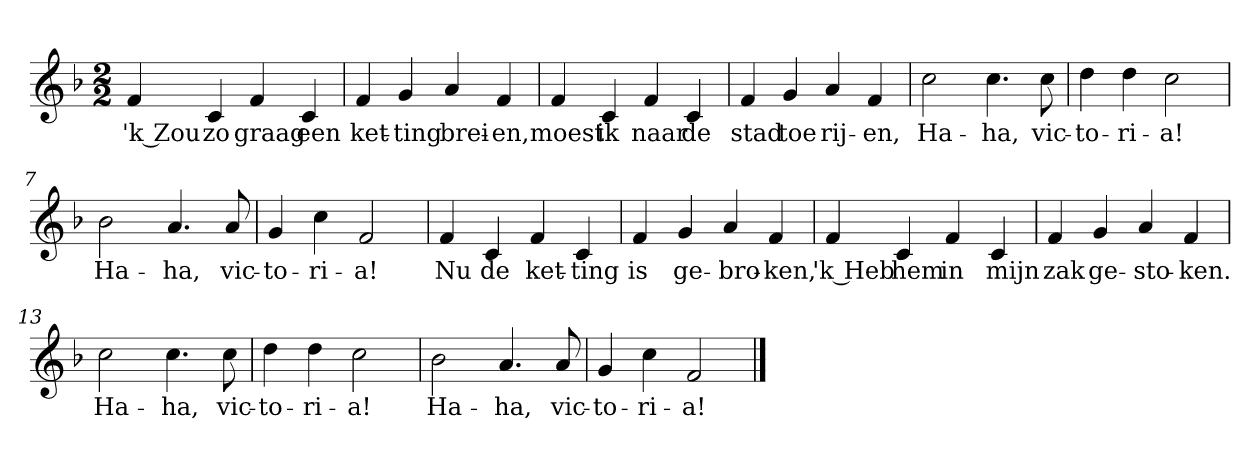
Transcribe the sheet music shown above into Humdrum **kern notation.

**kern	**text
*part1	*part1
*staff1	*staff1
*clefG2	*
*k[b-]	*
*F:	*
*M2/2	*
*MM120	*
=1	=1
4f	'k Zou
4c	zo
4f	graag
4c	een
=2	=2
4f	ket-
4g	-ting
4a	brei-
4f	-en,
=3	=3
4f	moest
4c	ik
4f	naar
4c	de
=4	=4
4f	stad
4g	toe
4a	rij-
4f	-en,
=5	=5
2cc	Ha-
4.cc	-ha,
8cc	vic-
=6	=6
4dd	-to-
4dd	-ri-
2cc	-a!
=7	=7
2b-	Ha-
4.a	-ha,
8a	vic-
=8	=8
4g	-to-
4cc	-ri-
2f	-a!
=9	=9
4f	Nu
4c	de
4f	ket-
4c	-ting
=10	=10
4f	is
4g	ge-
4a	-bro-
4f	-ken,
=11	=11
4f	'k Heb
4c	hem
4f	in
4c	mijn
=12	=12
4f	zak
4g	ge-
4a	-sto-
4f	-ken.
=13	=13
2cc	Ha-
4.cc	-ha,
8cc	vic-
=14	=14
4dd	-to-
4dd	-ri-
2cc	-a!
=15	=15
2b-	Ha-
4.a	-ha,
8a	vic-
=16	=16
4g	-to-
4cc	-ri-
2f	-a!
==	==
*-	*-
